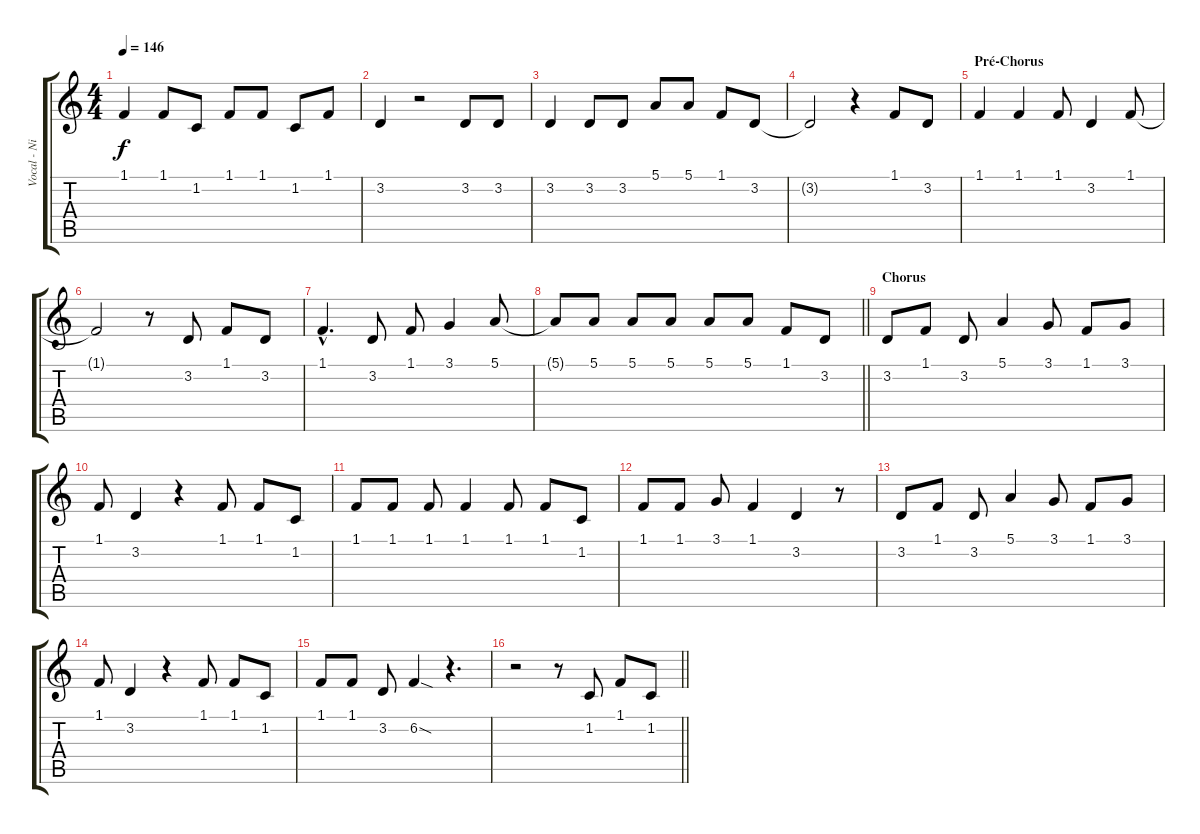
\track ("Vocal - Nikola" "Vocal - Ni") {instrument flute}
\staff {score tabs}
\tuning (E4 B3 G3 D3 A2 E2) {hide}
\ts (4 4)
\tempo 146
\clef g2
\ks c
1.1.4{dy f} 1.1.8 1.2.8 1.1.8 1.1.8 1.2.8 1.1.8 |
3.2.4 r.2 3.2.8 3.2.8 |
3.2.4 3.2.8 3.2.8 5.1.8 5.1.8 1.1.8 3.2.8 |
3.2{t}.2 r.4 1.1.8 3.2.8 |
\section ("" "Pré-Chorus")
1.1.4 1.1.4 1.1.8 3.2.4 1.1.8 |
1.1{t}.2 r.8 3.2.8 1.1.8 3.2.8 |
1.1{hac}.4{d} 3.2.8 1.1.8 3.1.4 5.1.8 |
\barLineRight lightlight
5.1{t}.8 5.1.8 5.1.8 5.1.8 5.1.8 5.1.8 1.1.8 3.2.8 |
\section ("" "Chorus")
3.2.8 1.1.8 3.2.8 5.1.4 3.1.8 1.1.8 3.1.8 |
1.1.8 3.2.4 r.4 1.1.8 1.1.8 1.2.8 |
1.1.8 1.1.8 1.1.8 1.1.4 1.1.8 1.1.8 1.2.8 |
1.1.8 1.1.8 3.1.8 1.1.4 3.2.4 r.8 |
3.2.8 1.1.8 3.2.8 5.1.4 3.1.8 1.1.8 3.1.8 |
1.1.8 3.2.4 r.4 1.1.8 1.1.8 1.2.8 |
1.1.8 1.1.8 3.2.8 6.2{sod}.4 r.4{d} |
\barLineRight lightlight
r.2 r.8 1.2.8 1.1.8 1.2.8
